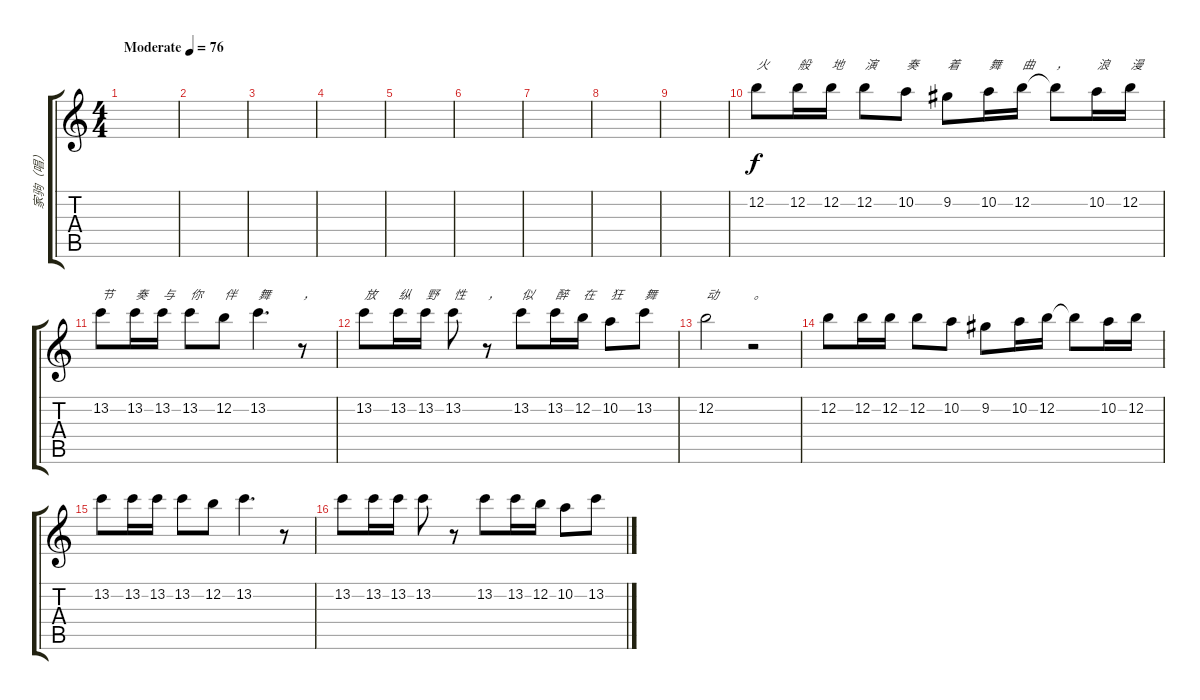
\track ("家驹（唱）" "家驹（唱）") {instrument distortionguitar}
\staff {score tabs}
\tuning (E4 B3 G3 D3 A2 E2) {hide}
\ts (4 4)
\tempo (76 "Moderate")
\clef g2
\ks c
|
|
|
|
|
|
|
|
|
12.2.8{txt "火"} 12.2.16{txt "般"} 12.2.16{txt "地"} 12.2.8{txt "演"} 10.2.8{txt "奏"} 9.2.8{txt "着"} 10.2.16{txt "舞"} 12.2.16{txt "曲"} 12.2{t}.8{txt "，"} 10.2.16{txt "浪"} 12.2.16{txt "漫"} |
13.2.8{txt "节"} 13.2.16{txt "奏"} 13.2.16{txt "与"} 13.2.8{txt "你"} 12.2.8{txt "伴"} 13.2.4{d txt "舞"} r.8{txt "，"} |
13.2.8{txt "放"} 13.2.16{txt "纵"} 13.2.16{txt "野"} 13.2.8{txt "性"} r.8{txt "，"} 13.2.8{txt "似"} 13.2.16{txt "醉"} 12.2.16{txt "在"} 10.2.8{txt "狂"} 13.2.8{txt "舞"} |
12.2.2{txt "动"} r.2{txt "。"} |
12.2.8 12.2.16 12.2.16 12.2.8 10.2.8 9.2.8 10.2.16 12.2.16 12.2{t}.8 10.2.16 12.2.16 |
13.2.8 13.2.16 13.2.16 13.2.8 12.2.8 13.2.4{d} r.8 |
13.2.8 13.2.16 13.2.16 13.2.8 r.8 13.2.8 13.2.16 12.2.16 10.2.8 13.2.8
